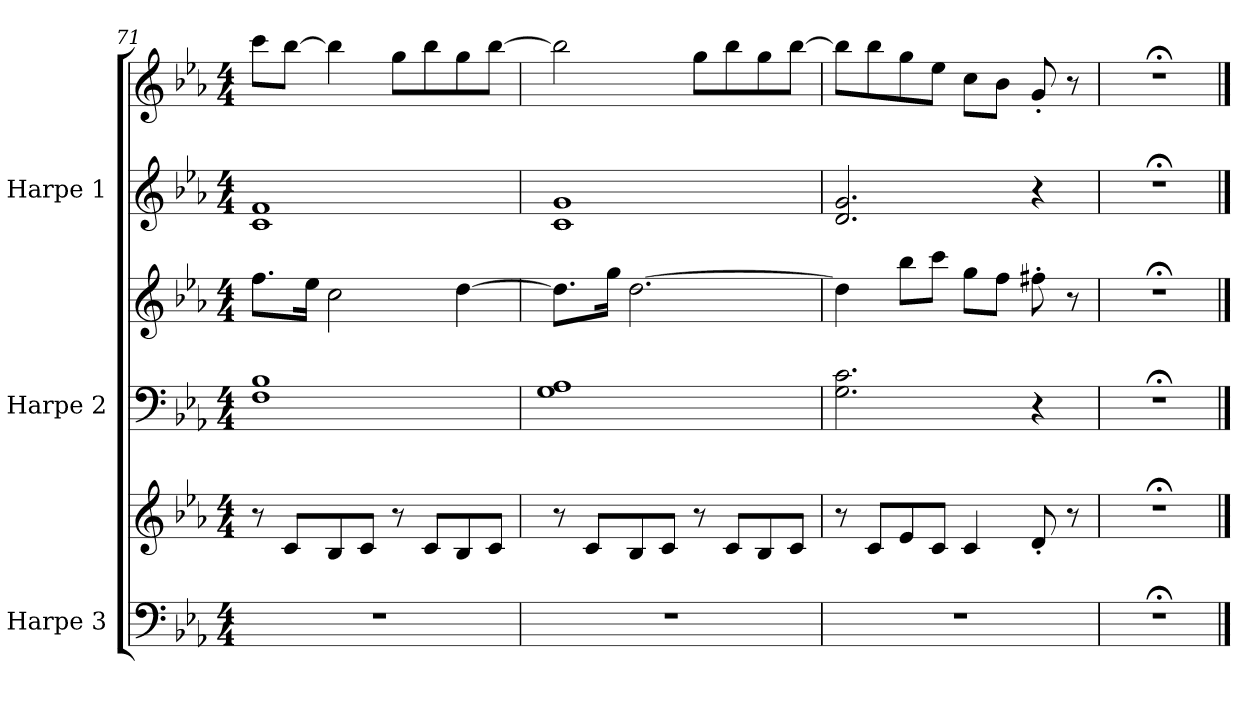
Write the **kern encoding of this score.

**kern	**kern	**kern	**kern	**kern	**kern
*part3	*part3	*part2	*part2	*part1	*part1
*staff6	*staff5	*staff4	*staff3	*staff2	*staff1
*I"Harpe 3	*	*I"Harpe 2	*	*I"Harpe 1	*
*I'H3	*	*I'H2	*	*I'H1	*
*clefF4	*clefG2	*clefF4	*clefG2	*clefG2	*clefG2
*k[b-e-a-]	*k[b-e-a-]	*k[b-e-a-]	*k[b-e-a-]	*k[b-e-a-]	*k[b-e-a-]
*M4/4	*M4/4	*M4/4	*M4/4	*M4/4	*M4/4
=71	=71	=71	=71	=71	=71
1r	8r	1F 1B-	8.ff\L	1c 1f	8ccc\L
.	8c/L	.	.	.	[8bb-\J
.	.	.	16ee-\Jk	.	.
.	8B-/	.	2cc\	.	4bb-\]
.	8c/J	.	.	.	.
.	8r	.	.	.	8gg\L
.	8c/L	.	.	.	8bb-\
.	8B-/	.	[4dd\	.	8gg\
.	8c/J	.	.	.	[8bb-\J
=72	=72	=72	=72	=72	=72
1r	8r	1G 1A-	8.dd\L]	1c 1g	2bb-\]
.	8c/L	.	.	.	.
.	.	.	16gg\Jk	.	.
.	8B-/	.	[2.dd\	.	.
.	8c/J	.	.	.	.
.	8r	.	.	.	8gg\L
.	8c/L	.	.	.	8bb-\
.	8B-/	.	.	.	8gg\
.	8c/J	.	.	.	[8bb-\J
=73	=73	=73	=73	=73	=73
1r	8r	2.G\ 2.c\	4dd\]	2.d/ 2.g/	8bb-\L]
.	8c/L	.	.	.	8bb-\
.	8e-/	.	8bb-\L	.	8gg\
.	8c/J	.	8ccc\J	.	8ee-\J
.	4c/	.	8gg\L	.	8cc\L
.	.	.	8ff\J	.	8b-\J
.	8d'/	4r	8ff#X'\	4r	8g'/
.	8r	.	8r	.	8r
=74	=74	=74	=74	=74	=74
1r;<	1r;<	1r;<	1r;<	1r;<	1r;<
==	==	==	==	==	==
*-	*-	*-	*-	*-	*-
